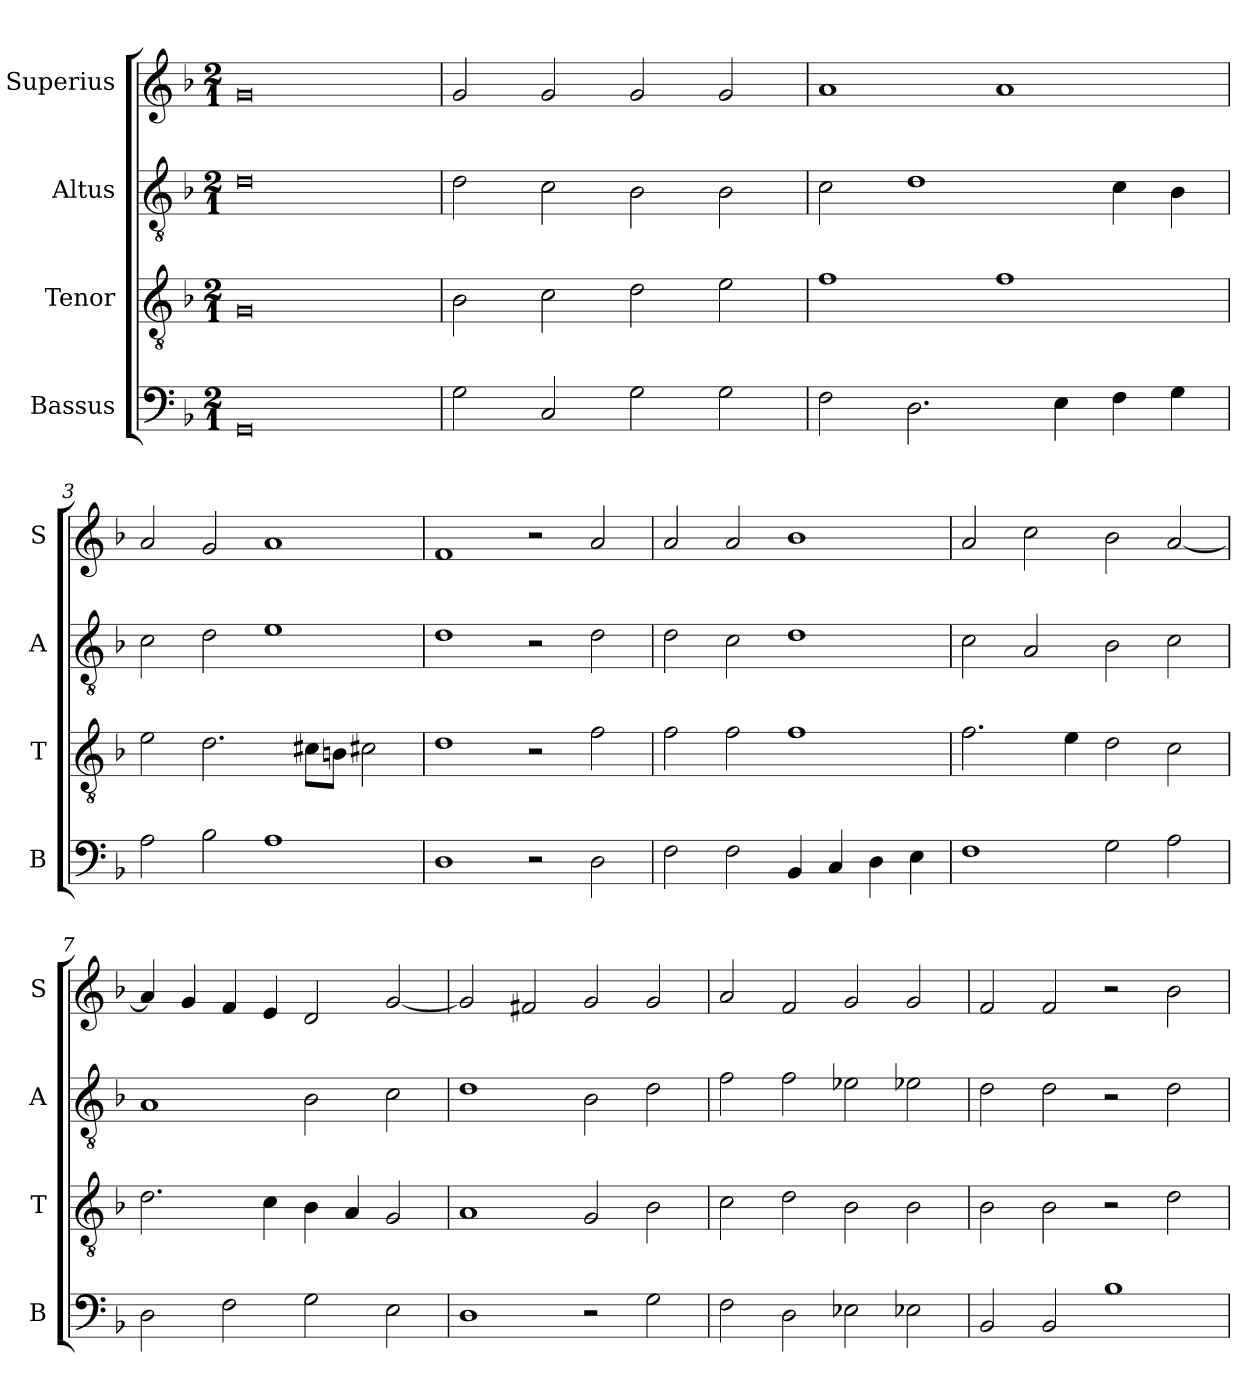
**kern	**kern	**kern	**kern
*part4	*part3	*part2	*part1
*staff4	*staff3	*staff2	*staff1
*I"Bassus	*I"Tenor	*I"Altus	*I"Superius
*I'B	*I'T	*I'A	*I'S
*clefF4	*clefGv2	*clefGv2	*clefG2
*k[b-]	*k[b-]	*k[b-]	*k[b-]
*F:	*F:	*F:	*F:
*M2/1	*M2/1	*M2/1	*M2/1
=	=	=	=
0GG	0G	0d	0g
=1	=1	=1	=1
2G	2B-	2d	2g
2C	2c	2c	2g
2G	2d	2B-	2g
2G	2e	2B-	2g
=2	=2	=2	=2
2F	1f	2c	1a
2.D	.	1d	.
.	1f	.	1a
4E	.	.	.
4F	.	4c	.
4G	.	4B-	.
=3	=3	=3	=3
2A	2e	2c	2a
2B-	2.d	2d	2g
1A	.	1e	1a
.	8c#XL	.	.
.	8BnJ	.	.
.	2c#X	.	.
=4	=4	=4	=4
1D	1d	1d	1f
2r	2r	2r	2r
2D	2f	2d	2a
=5	=5	=5	=5
2F	2f	2d	2a
2F	2f	2c	2a
4BB-	1f	1d	1b-
4C	.	.	.
4D	.	.	.
4E	.	.	.
=6	=6	=6	=6
1F	2.f	2c	2a
.	.	2A	2cc
.	4e	.	.
2G	2d	2B-	2b-
2A	2c	2c	[2a
=7	=7	=7	=7
2D	2.d	1A	4a]
.	.	.	4g
2F	.	.	4f
.	4c	.	4e
2G	4B-	2B-	2d
.	4A	.	.
2E	2G	2c	[2g
=8	=8	=8	=8
1D	1A	1d	2g]
.	.	.	2f#X
2r	2G	2B-	2g
2G	2B-	2d	2g
=9	=9	=9	=9
2F	2c	2f	2a
2D	2d	2f	2f
2E-X	2B-	2e-X	2g
2E-X	2B-	2e-X	2g
=10	=10	=10	=10
2BB-	2B-	2d	2f
2BB-	2B-	2d	2f
1B-	2r	2r	2r
.	2d	2d	2b-
=	=	=	=
*-	*-	*-	*-
